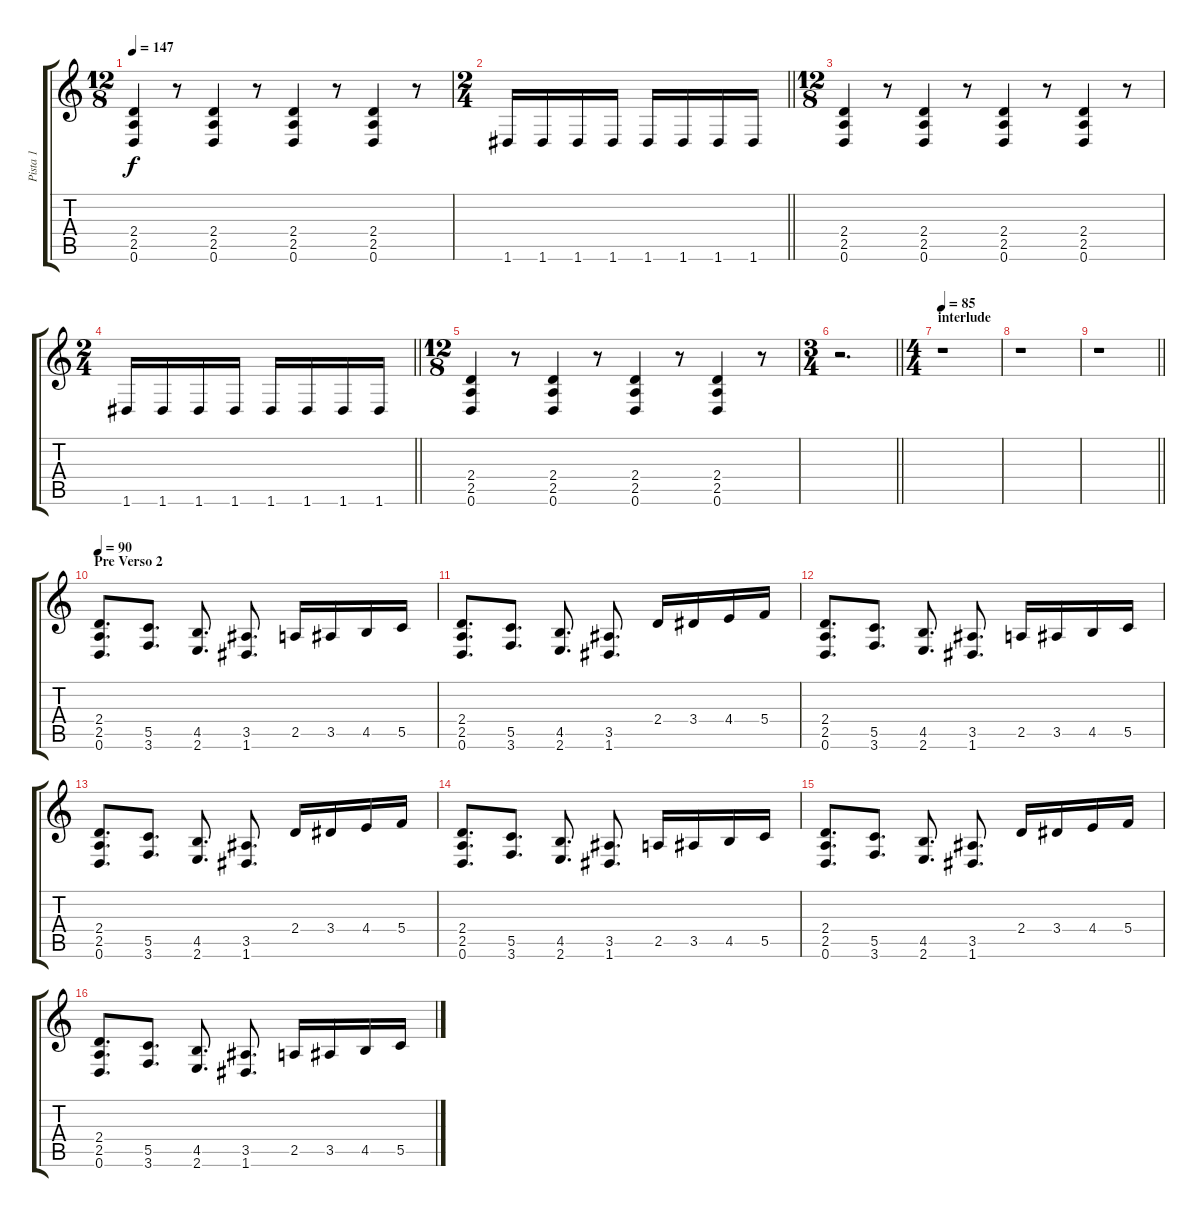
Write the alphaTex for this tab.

\track ("Pista 1" "Pista 1") {instrument distortionguitar}
\staff {score tabs}
\tuning (D4 A3 F3 C3 G2 D2) {hide}
\ts (12 8)
\tempo 147
\clef g2
\ks c
(2.4 2.5 0.6).4{dy f} r.8 (2.4 2.5 0.6).4 r.8 (2.4 2.5 0.6).4 r.8 (2.4 2.5 0.6).4 r.8 |
\ts (2 4)
\barLineRight lightlight
1.6.16 1.6.16 1.6.16 1.6.16 1.6.16 1.6.16 1.6.16 1.6.16 |
\ts (12 8)
(2.4 2.5 0.6).4 r.8 (2.4 2.5 0.6).4 r.8 (2.4 2.5 0.6).4 r.8 (2.4 2.5 0.6).4 r.8 |
\ts (2 4)
\barLineRight lightlight
1.6.16 1.6.16 1.6.16 1.6.16 1.6.16 1.6.16 1.6.16 1.6.16 |
\ts (12 8)
(2.4 2.5 0.6).4 r.8 (2.4 2.5 0.6).4 r.8 (2.4 2.5 0.6).4 r.8 (2.4 2.5 0.6).4 r.8 |
\ts (3 4)
\barLineRight lightlight
r.2{d} |
\ts (4 4)
\section ("" "interlude")
\tempo 85
r.1 |
r.1 |
\barLineRight lightlight
r.1 |
\section ("" "Pre Verso 2")
\tempo 90
(2.4 2.5 0.6).8{d} (5.5 3.6).8{d} (4.5 2.6).8{d} (3.5 1.6).8{d} 2.5.16 3.5.16 4.5.16 5.5.16 |
(2.4 2.5 0.6).8{d} (5.5 3.6).8{d} (4.5 2.6).8{d} (3.5 1.6).8{d} 2.4.16 3.4.16 4.4.16 5.4.16 |
(2.4 2.5 0.6).8{d} (5.5 3.6).8{d} (4.5 2.6).8{d} (3.5 1.6).8{d} 2.5.16 3.5.16 4.5.16 5.5.16 |
(2.4 2.5 0.6).8{d} (5.5 3.6).8{d} (4.5 2.6).8{d} (3.5 1.6).8{d} 2.4.16 3.4.16 4.4.16 5.4.16 |
(2.4 2.5 0.6).8{d} (5.5 3.6).8{d} (4.5 2.6).8{d} (3.5 1.6).8{d} 2.5.16 3.5.16 4.5.16 5.5.16 |
(2.4 2.5 0.6).8{d} (5.5 3.6).8{d} (4.5 2.6).8{d} (3.5 1.6).8{d} 2.4.16 3.4.16 4.4.16 5.4.16 |
(2.4 2.5 0.6).8{d} (5.5 3.6).8{d} (4.5 2.6).8{d} (3.5 1.6).8{d} 2.5.16 3.5.16 4.5.16 5.5.16
